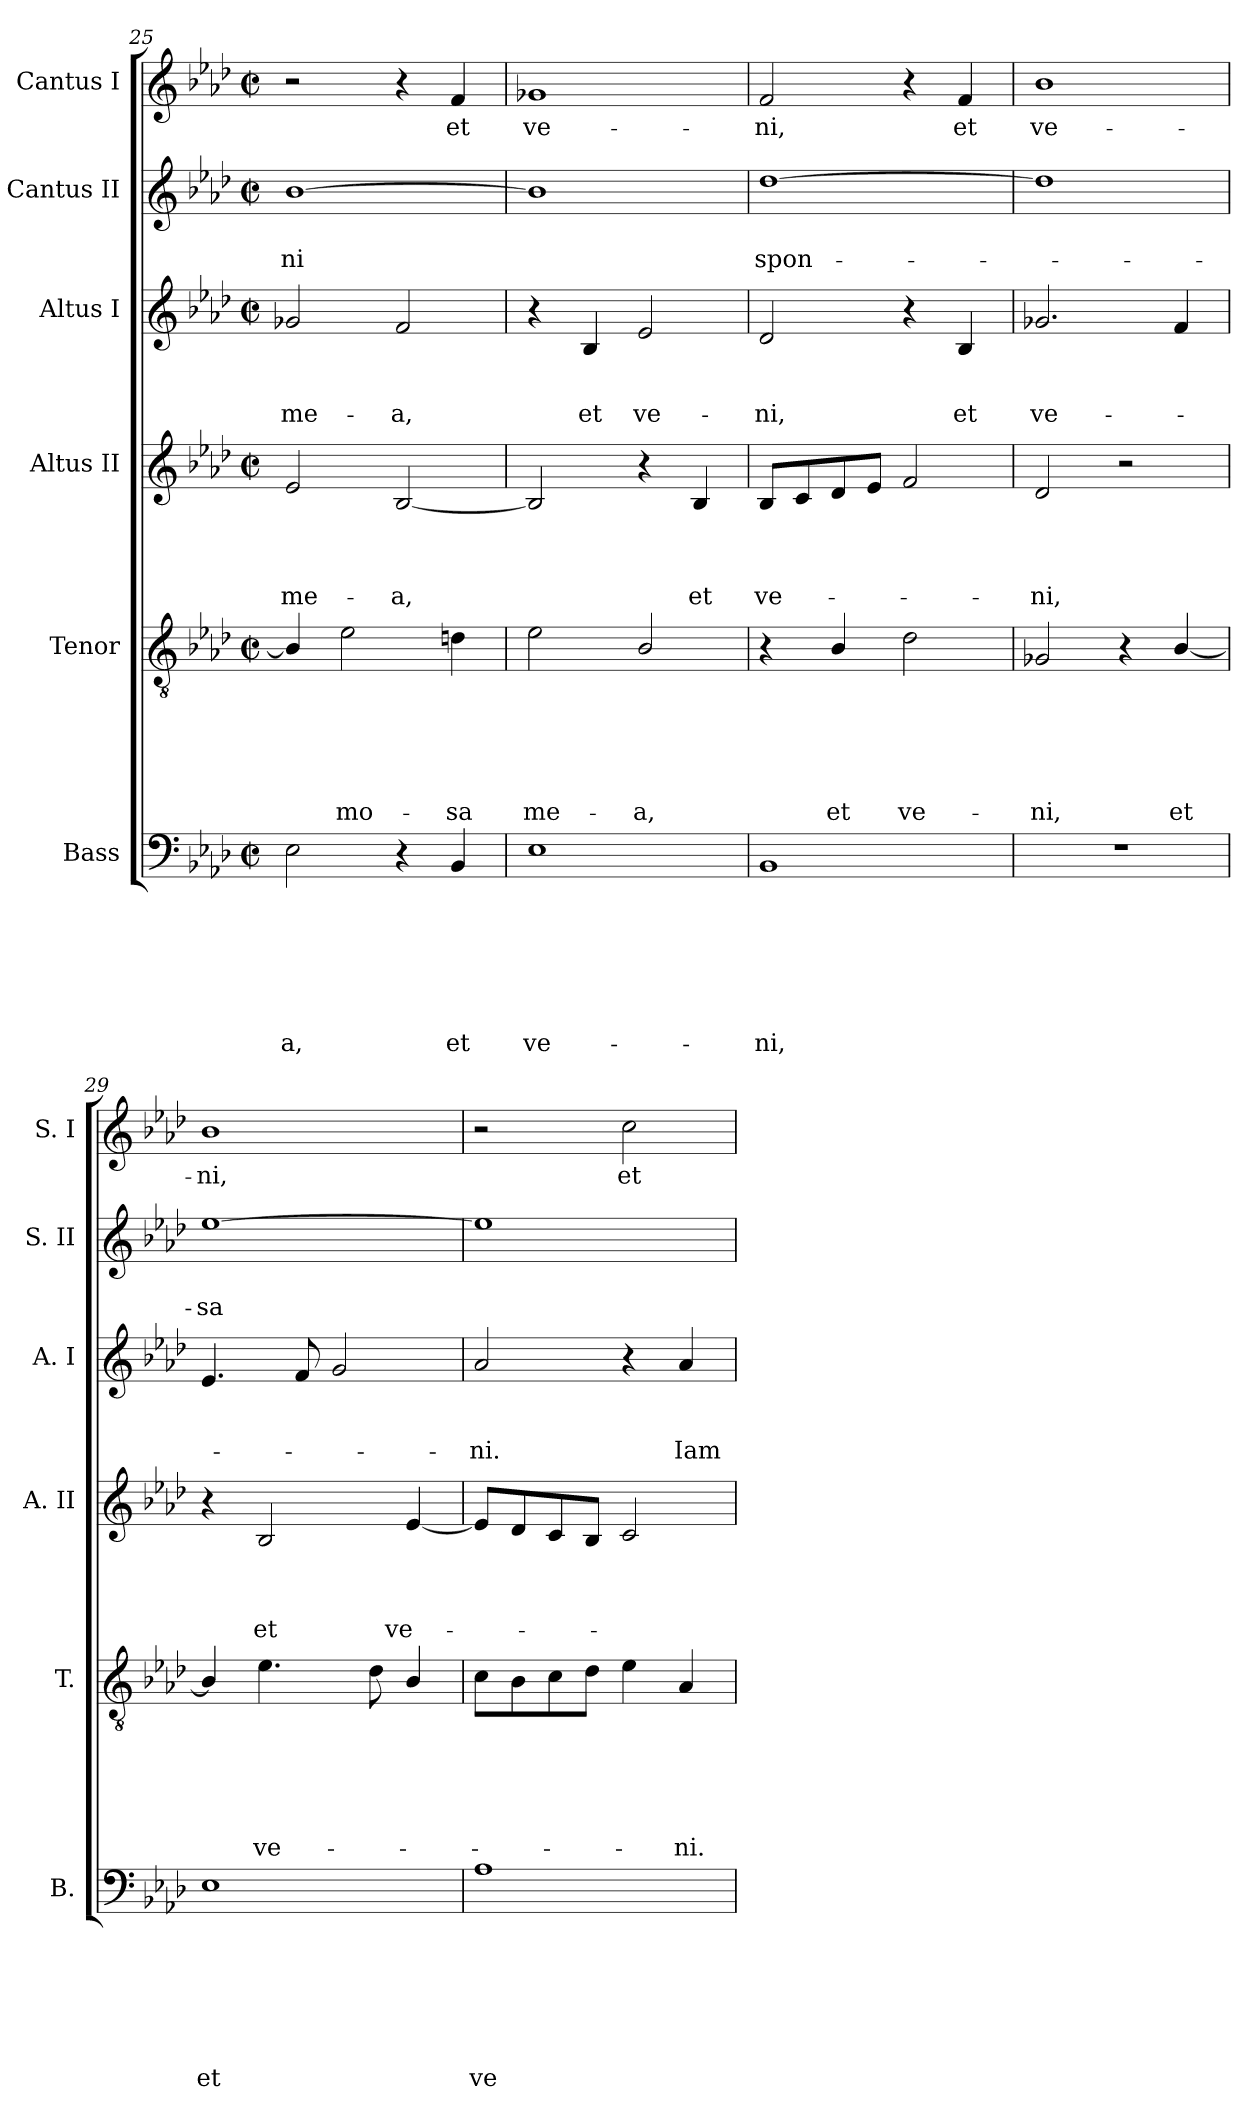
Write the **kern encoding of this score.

**kern	**text	**text	**text	**text	**text	**text	**text	**kern	**text	**text	**text	**text	**text	**text	**kern	**text	**text	**text	**text	**kern	**text	**text	**text	**kern	**text	**text	**kern	**text
*part6	*part6	*part6	*part6	*part6	*part6	*part6	*part6	*part5	*part5	*part5	*part5	*part5	*part5	*part5	*part4	*part4	*part4	*part4	*part4	*part3	*part3	*part3	*part3	*part2	*part2	*part2	*part1	*part1
*staff6	*staff6	*staff6	*staff6	*staff6	*staff6	*staff6	*staff6	*staff5	*staff5	*staff5	*staff5	*staff5	*staff5	*staff5	*staff4	*staff4	*staff4	*staff4	*staff4	*staff3	*staff3	*staff3	*staff3	*staff2	*staff2	*staff2	*staff1	*staff1
*I"Bass	*	*	*	*	*	*	*	*I"Tenor	*	*	*	*	*	*	*I"Altus II	*	*	*	*	*I"Altus I	*	*	*	*I"Cantus II	*	*	*I"Cantus I	*
*I'B.	*	*	*	*	*	*	*	*I'T.	*	*	*	*	*	*	*I'A. II	*	*	*	*	*I'A. I	*	*	*	*I'S. II	*	*	*I'S. I	*
!!LO:PB:g=z
*clefF4	*	*	*	*	*	*	*	*clefGv2	*	*	*	*	*	*	*clefG2	*	*	*	*	*clefG2	*	*	*	*clefG2	*	*	*clefG2	*
*k[b-e-a-d-]	*	*	*	*	*	*	*	*k[b-e-a-d-]	*	*	*	*	*	*	*k[b-e-a-d-]	*	*	*	*	*k[b-e-a-d-]	*	*	*	*k[b-e-a-d-]	*	*	*k[b-e-a-d-]	*
*A-:	*	*	*	*	*	*	*	*A-:	*	*	*	*	*	*	*A-:	*	*	*	*	*A-:	*	*	*	*A-:	*	*	*A-:	*
*M2/2	*	*	*	*	*	*	*	*M2/2	*	*	*	*	*	*	*M2/2	*	*	*	*	*M2/2	*	*	*	*M2/2	*	*	*M2/2	*
*met(c|)	*	*	*	*	*	*	*	*met(c|)	*	*	*	*	*	*	*met(c|)	*	*	*	*	*met(c|)	*	*	*	*met(c|)	*	*	*met(c|)	*
=25	=25	=25	=25	=25	=25	=25	=25	=25	=25	=25	=25	=25	=25	=25	=25	=25	=25	=25	=25	=25	=25	=25	=25	=25	=25	=25	=25	=25
!	!	!	!	!	!	!	!LO:LY:b	!	!	!	!	!	!	!	!	!	!	!	!LO:LY:b	!	!	!	!LO:LY:b	!	!	!LO:LY:b	!	!
2E-\	.	.	.	.	.	.	-a,	4B-/]	.	.	.	.	.	.	2e-/	.	.	.	me-	2g-X/	.	.	me-	[<1b-	.	-ni	2r	.
!	!	!	!	!	!	!	!	!	!	!	!	!	!	!LO:LY:b	!	!	!	!	!	!	!	!	!	!	!	!	!	!
.	.	.	.	.	.	.	.	2e-\	.	.	.	.	.	mo-	.	.	.	.	.	.	.	.	.	.	.	.	.	.
!	!	!	!	!	!	!	!	!	!	!	!	!	!	!	!	!	!	!	!LO:LY:b	!	!	!	!LO:LY:b	!	!	!	!	!
4r	.	.	.	.	.	.	.	.	.	.	.	.	.	.	[<2B-/	.	.	.	-a,	2f/	.	.	-a,	.	.	.	4r	.
!	!	!	!	!	!	!	!LO:LY:b	!	!	!	!	!	!	!LO:LY:b	!	!	!	!	!	!	!	!	!	!	!	!	!	!LO:LY:b
4BB-/	.	.	.	.	.	.	et	4dn\	.	.	.	.	.	-sa	.	.	.	.	.	.	.	.	.	.	.	.	4f/	et
=26	=26	=26	=26	=26	=26	=26	=26	=26	=26	=26	=26	=26	=26	=26	=26	=26	=26	=26	=26	=26	=26	=26	=26	=26	=26	=26	=26	=26
!	!	!	!	!	!	!	!LO:LY:b	!	!	!	!	!	!	!LO:LY:b	!	!	!	!	!	!	!	!	!	!	!	!	!	!LO:LY:b
1E-	.	.	.	.	.	.	ve-	2e-\	.	.	.	.	.	me-	2B-/]	.	.	.	.	4r	.	.	.	1b-]	.	.	1g-X	ve-
!	!	!	!	!	!	!	!	!	!	!	!	!	!	!	!	!	!	!	!	!	!	!	!LO:LY:b	!	!	!	!	!
.	.	.	.	.	.	.	.	.	.	.	.	.	.	.	.	.	.	.	.	4B-/	.	.	et	.	.	.	.	.
!	!	!	!	!	!	!	!	!	!	!	!	!	!	!LO:LY:b	!	!	!	!	!	!	!	!	!LO:LY:b	!	!	!	!	!
.	.	.	.	.	.	.	.	2B-/	.	.	.	.	.	-a,	4r	.	.	.	.	2e-/	.	.	ve-	.	.	.	.	.
!	!	!	!	!	!	!	!	!	!	!	!	!	!	!	!	!	!	!	!LO:LY:b	!	!	!	!	!	!	!	!	!
.	.	.	.	.	.	.	.	.	.	.	.	.	.	.	4B-/	.	.	.	et	.	.	.	.	.	.	.	.	.
=27	=27	=27	=27	=27	=27	=27	=27	=27	=27	=27	=27	=27	=27	=27	=27	=27	=27	=27	=27	=27	=27	=27	=27	=27	=27	=27	=27	=27
!	!	!	!	!	!	!	!LO:LY:b	!	!	!	!	!	!	!	!	!	!	!	!LO:LY:b	!	!	!	!LO:LY:b	!	!	!LO:LY:b	!	!LO:LY:b
1BB-	.	.	.	.	.	.	-ni,	4r	.	.	.	.	.	.	8B-/L	.	.	.	ve-	2d-/	.	.	-ni,	[>1dd-	.	spon-	2f/	-ni,
.	.	.	.	.	.	.	.	.	.	.	.	.	.	.	8c/	.	.	.	.	.	.	.	.	.	.	.	.	.
!	!	!	!	!	!	!	!	!	!	!	!	!	!	!LO:LY:b	!	!	!	!	!	!	!	!	!	!	!	!	!	!
.	.	.	.	.	.	.	.	4B-/	.	.	.	.	.	et	8d-/	.	.	.	.	.	.	.	.	.	.	.	.	.
.	.	.	.	.	.	.	.	.	.	.	.	.	.	.	8e-/J	.	.	.	.	.	.	.	.	.	.	.	.	.
!	!	!	!	!	!	!	!	!	!	!	!	!	!	!LO:LY:b	!	!	!	!	!	!	!	!	!	!	!	!	!	!
.	.	.	.	.	.	.	.	2d-\	.	.	.	.	.	ve-	2f/	.	.	.	.	4r	.	.	.	.	.	.	4r	.
!	!	!	!	!	!	!	!	!	!	!	!	!	!	!	!	!	!	!	!	!	!	!	!LO:LY:b	!	!	!	!	!LO:LY:b
.	.	.	.	.	.	.	.	.	.	.	.	.	.	.	.	.	.	.	.	4B-/	.	.	et	.	.	.	4f/	et
=28	=28	=28	=28	=28	=28	=28	=28	=28	=28	=28	=28	=28	=28	=28	=28	=28	=28	=28	=28	=28	=28	=28	=28	=28	=28	=28	=28	=28
!	!	!	!	!	!	!	!	!	!	!	!	!	!	!LO:LY:b	!	!	!	!	!LO:LY:b	!	!	!	!LO:LY:b	!	!	!	!	!LO:LY:b
1r	.	.	.	.	.	.	.	2G-X/	.	.	.	.	.	-ni,	2d-/	.	.	.	-ni,	2.g-X/	.	.	ve-	1dd-]	.	.	1b-	ve-
.	.	.	.	.	.	.	.	4r	.	.	.	.	.	.	2r	.	.	.	.	.	.	.	.	.	.	.	.	.
!	!	!	!	!	!	!	!	!	!	!	!	!	!	!LO:LY:b	!	!	!	!	!	!	!	!	!	!	!	!	!	!
.	.	.	.	.	.	.	.	[<4B-/	.	.	.	.	.	et	.	.	.	.	.	4f/	.	.	.	.	.	.	.	.
=29	=29	=29	=29	=29	=29	=29	=29	=29	=29	=29	=29	=29	=29	=29	=29	=29	=29	=29	=29	=29	=29	=29	=29	=29	=29	=29	=29	=29
!	!	!	!	!	!	!	!LO:LY:b	!	!	!	!	!	!	!	!	!	!	!	!	!	!	!	!	!	!	!LO:LY:b	!	!LO:LY:b
1E-	.	.	.	.	.	.	et	4B-/]	.	.	.	.	.	.	4r	.	.	.	.	4.e-/	.	.	.	[>1ee-	.	-sa	1b-	-ni,
!	!	!	!	!	!	!	!	!	!	!	!	!	!	!LO:LY:b	!	!	!	!	!LO:LY:b	!	!	!	!	!	!	!	!	!
.	.	.	.	.	.	.	.	4.e-\	.	.	.	.	.	ve-	2B-/	.	.	.	et	.	.	.	.	.	.	.	.	.
.	.	.	.	.	.	.	.	.	.	.	.	.	.	.	.	.	.	.	.	8f/	.	.	.	.	.	.	.	.
.	.	.	.	.	.	.	.	.	.	.	.	.	.	.	.	.	.	.	.	2g/	.	.	.	.	.	.	.	.
.	.	.	.	.	.	.	.	8d-\	.	.	.	.	.	.	.	.	.	.	.	.	.	.	.	.	.	.	.	.
!	!	!	!	!	!	!	!	!	!	!	!	!	!	!	!	!	!	!	!LO:LY:b	!	!	!	!	!	!	!	!	!
.	.	.	.	.	.	.	.	4B-/	.	.	.	.	.	.	[<4e-/	.	.	.	ve-	.	.	.	.	.	.	.	.	.
=30	=30	=30	=30	=30	=30	=30	=30	=30	=30	=30	=30	=30	=30	=30	=30	=30	=30	=30	=30	=30	=30	=30	=30	=30	=30	=30	=30	=30
!	!	!	!	!	!	!	!LO:LY:b	!	!	!	!	!	!	!	!	!	!	!	!	!	!	!	!LO:LY:b	!	!	!	!	!
1A-	.	.	.	.	.	.	ve-	8c\L	.	.	.	.	.	.	8e-/L]	.	.	.	.	2a-/	.	.	-ni.	1ee-]	.	.	2r	.
.	.	.	.	.	.	.	.	8B-\	.	.	.	.	.	.	8d-/	.	.	.	.	.	.	.	.	.	.	.	.	.
.	.	.	.	.	.	.	.	8c\	.	.	.	.	.	.	8c/	.	.	.	.	.	.	.	.	.	.	.	.	.
.	.	.	.	.	.	.	.	8d-\J	.	.	.	.	.	.	8B-/J	.	.	.	.	.	.	.	.	.	.	.	.	.
!	!	!	!	!	!	!	!	!	!	!	!	!	!	!	!	!	!	!	!	!	!	!	!	!	!	!	!	!LO:LY:b
.	.	.	.	.	.	.	.	4e-\	.	.	.	.	.	.	2c/	.	.	.	.	4r	.	.	.	.	.	.	2cc\	et
!	!	!	!	!	!	!	!	!	!	!	!	!	!	!LO:LY:b	!	!	!	!	!	!	!	!	!LO:LY:b	!	!	!	!	!
.	.	.	.	.	.	.	.	4A-/	.	.	.	.	.	-ni.	.	.	.	.	.	4a-/	.	.	Iam	.	.	.	.	.
=	=	=	=	=	=	=	=	=	=	=	=	=	=	=	=	=	=	=	=	=	=	=	=	=	=	=	=	=
*-	*-	*-	*-	*-	*-	*-	*-	*-	*-	*-	*-	*-	*-	*-	*-	*-	*-	*-	*-	*-	*-	*-	*-	*-	*-	*-	*-	*-
